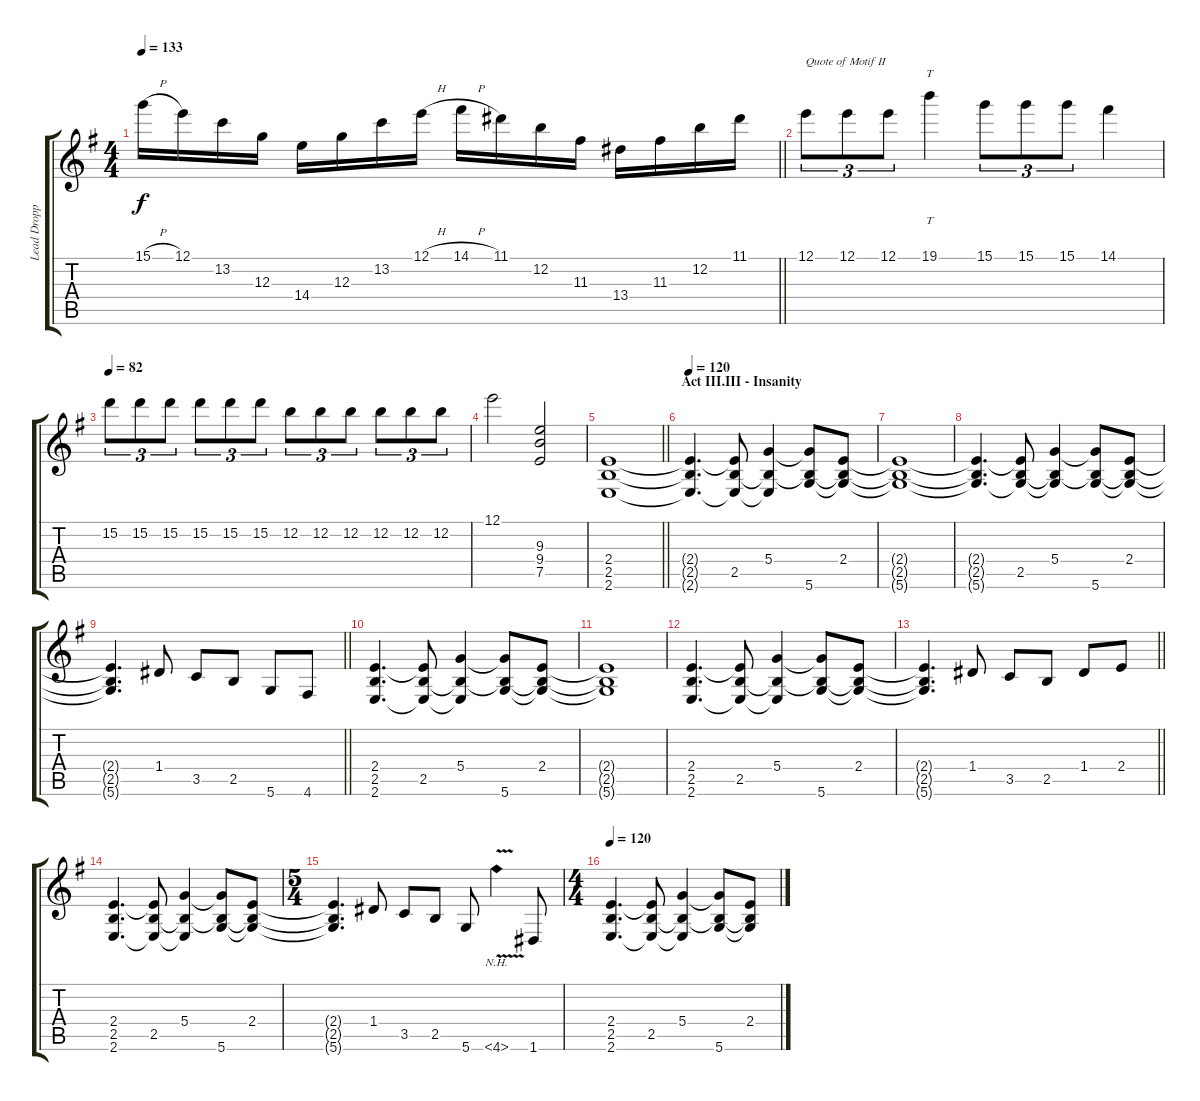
\track ("Lead Dropped D " "Lead Dropp") {instrument distortionguitar}
\staff {score tabs}
\tuning (E4 B3 G3 D3 A2 D2) {hide}
\ts (4 4)
\tempo 133
\clef g2
\barLineRight lightlight
\ks eminor
15.1{h}.16{dy f} 12.1.16 13.2.16 12.3.16 14.4.16 12.3.16 13.2.16 12.1{h}.16 14.1{h}.16 11.1.16 12.2.16 11.3.16 13.4.16 11.3.16 12.2.16 11.1.16 |
12.1.8{tu (3 2) txt "Quote of Motif II"} 12.1.8{tu (3 2)} 12.1.8{tu (3 2)} 19.1.4{tt} 15.1.8{tu (3 2)} 15.1.8{tu (3 2)} 15.1.8{tu (3 2)} 14.1.4 |
\tempo 82
15.2.8{tu (3 2)} 15.2.8{tu (3 2)} 15.2.8{tu (3 2)} 15.2.8{tu (3 2)} 15.2.8{tu (3 2)} 15.2.8{tu (3 2)} 12.2.8{tu (3 2)} 12.2.8{tu (3 2)} 12.2.8{tu (3 2)} 12.2.8{tu (3 2)} 12.2.8{tu (3 2)} 12.2.8{tu (3 2)} |
12.1.2 (9.3 9.4 7.5).2 |
\barLineRight lightlight
(2.4 2.5 2.6).1 |
\section ("" "Act III.III - Insanity")
\tempo 120
(2.4{t} 2.5{t} 2.6{t}).4{d} (2.4{t} 2.5 2.6{t}).8 (5.4 2.5{t} 2.6{t}).4 (5.4{t} 2.5{t} 5.6).8 (2.4 2.5{t} 5.6{t}).8 |
(2.4{t} 2.5{t} 5.6{t}).1 |
(2.4{t} 2.5{t} 5.6{t}).4{d} (2.4{t} 2.5 5.6{t}).8 (5.4 2.5{t} 5.6{t}).4 (5.4{t} 2.5{t} 5.6).8 (2.4 2.5{t} 5.6{t}).8 |
\barLineRight lightlight
(2.4{t} 2.5{t} 5.6{t}).4{d} 1.4.8 3.5.8 2.5.8 5.6.8 4.6.8 |
(2.4 2.5 2.6).4{d} (2.4{t} 2.5 2.6{t}).8 (5.4 2.5{t} 2.6{t}).4 (5.4{t} 2.5{t} 5.6).8 (2.4 2.5{t} 5.6{t}).8 |
(2.4{t} 2.5{t} 5.6{t}).1 |
(2.4 2.5 2.6).4{d} (2.4{t} 2.5 2.6{t}).8 (5.4 2.5{t} 2.6{t}).4 (5.4{t} 2.5{t} 5.6).8 (2.4 2.5{t} 5.6{t}).8 |
\barLineRight lightlight
(2.4{t} 2.5{t} 5.6{t}).4{d} 1.4.8 3.5.8 2.5.8 1.4.8 2.4.8 |
\section ("" "")
(2.4 2.5 2.6).4{d balance 0} (2.4{t} 2.5 2.6{t}).8 (5.4 2.5{t} 2.6{t}).4 (5.4{t} 2.5{t} 5.6).8 (2.4 2.5{t} 5.6{t}).8 |
\ts (5 4)
(2.4{t} 2.5{t} 5.6{t}).4{d} 1.4.8 3.5.8 2.5.8 5.6.8 4.6{nh v}.4 1.6.8 |
\ts (4 4)
\tempo 120
(2.4 2.5 2.6).4{d} (2.4{t} 2.5 2.6{t}).8 (5.4 2.5{t} 2.6{t}).4 (5.4{t} 2.5{t} 5.6).8 (2.4 2.5{t} 5.6{t}).8
